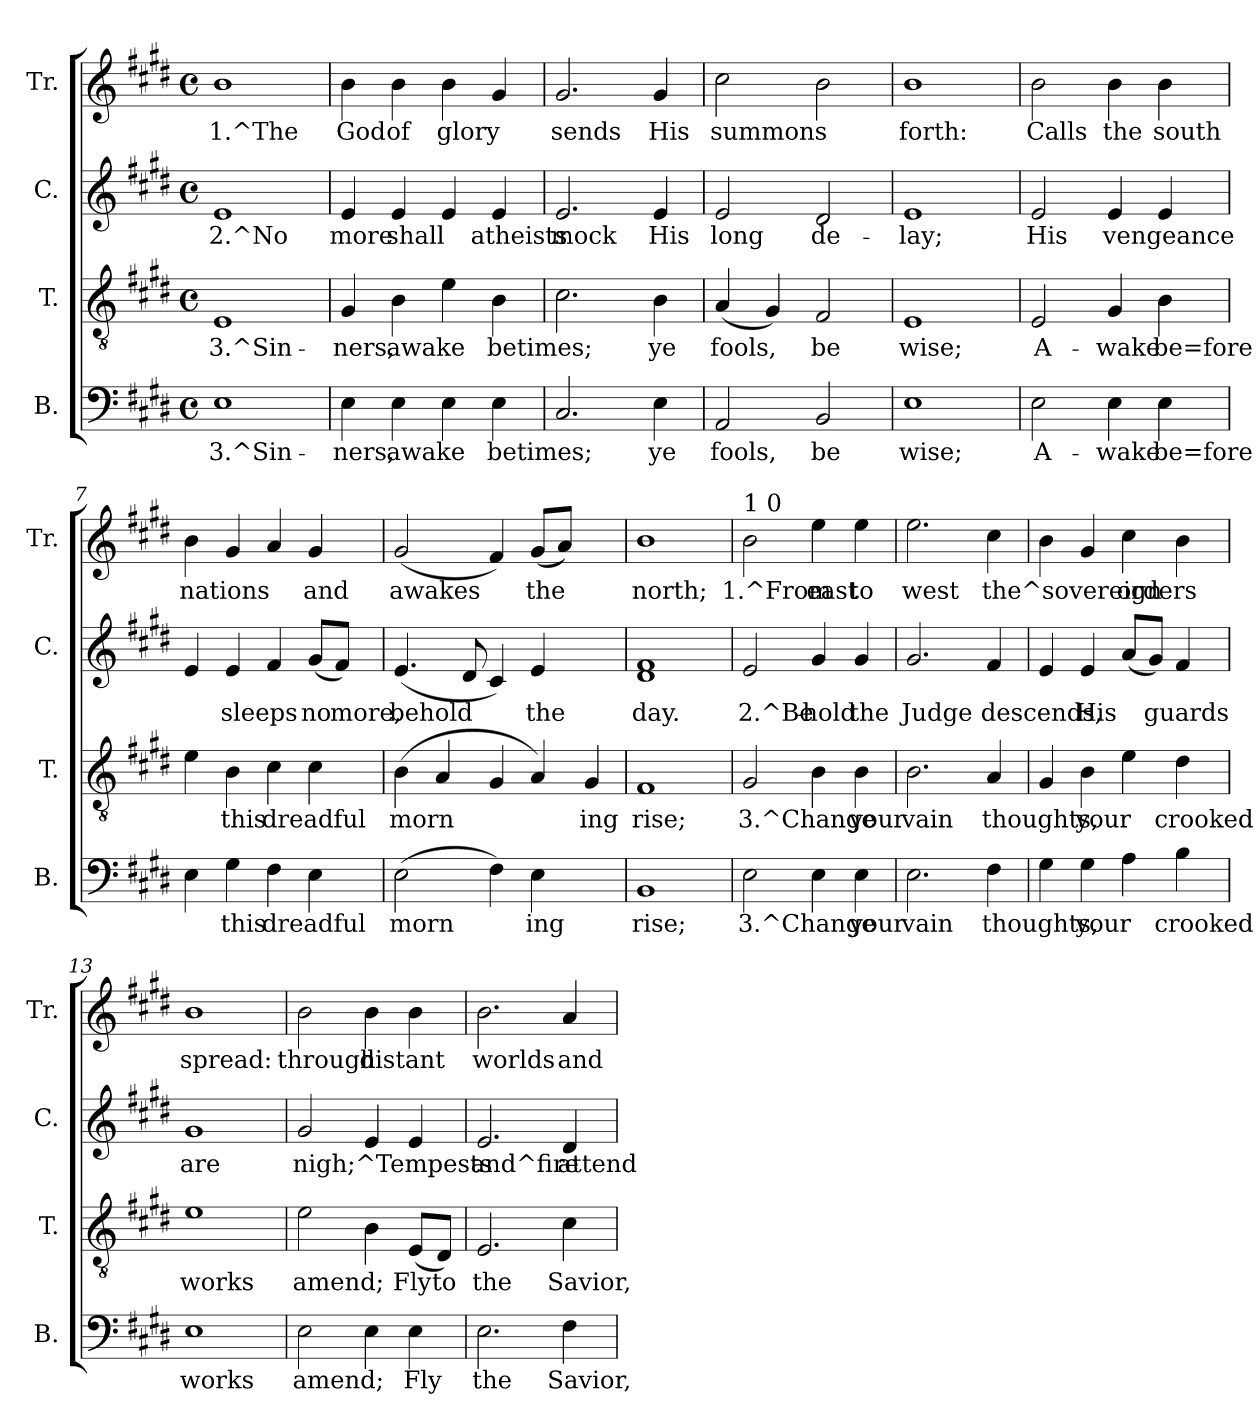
**kern	**text	**kern	**text	**kern	**text	**kern	**text
*part4	*part4	*part3	*part3	*part2	*part2	*part1	*part1
*staff4	*staff4	*staff3	*staff3	*staff2	*staff2	*staff1	*staff1
*I"B.	*	*I"T.	*	*I"C.	*	*I"Tr.	*
*I'B.	*	*I'T.	*	*I'C.	*	*I'Tr.	*
!!LO:PB:g=z
*stria5	*	*stria5	*	*stria5	*	*stria5	*
*clefF4	*	*clefGv2	*	*clefG2	*	*clefG2	*
*k[f#c#g#d#]	*	*k[f#c#g#d#]	*	*k[f#c#g#d#]	*	*k[f#c#g#d#]	*
*E:	*	*E:	*	*E:	*	*E:	*
*M4/4	*	*M4/4	*	*M4/4	*	*M4/4	*
*met(c)	*	*met(c)	*	*met(c)	*	*met(c)	*
=1	=1	=1	=1	=1	=1	=1	=1
!	!LO:LY:a:rj	!	!LO:LY:b:rj	!	!LO:LY:b:rj	!	!LO:LY:b:rj
1E	3.^Sin-	1E	3.^Sin-	1e	2.^No	1b	1.^The
=2	=2	=2	=2	=2	=2	=2	=2
!	!LO:LY:a:rj	!	!LO:LY:b:rj	!	!LO:LY:b:rj	!	!LO:LY:b:rj
4E\	-ners,	4G#/	-ners,	4e/	more	4b\	God
!	!LO:LY:a:rj	!	!LO:LY:b:rj	!	!LO:LY:b:rj	!	!LO:LY:b:rj
4E\	awake	4B\	awake	4e/	shall	4b\	of
!	!LO:LY:a:rj	!	!LO:LY:b:rj	!	!LO:LY:b:rj	!	!LO:LY:b:rj
4E\	.	4e\	.	4e/	.	4b\	glory
!	!LO:LY:a:rj	!	!LO:LY:b:rj	!	!LO:LY:b:rj	!	!LO:LY:b:rj
4E\	betimes;	4B\	betimes;	4e/	atheists	4g#/	.
=3	=3	=3	=3	=3	=3	=3	=3
!	!LO:LY:a:rj	!	!LO:LY:b:rj	!	!LO:LY:b:rj	!	!LO:LY:b:rj
2.C#/	.	2.c#\	.	2.e/	mock	2.g#/	sends
!	!LO:LY:a:rj	!	!LO:LY:b:rj	!	!LO:LY:b:rj	!	!LO:LY:b:rj
4E\	ye	4B\	ye	4e/	His	4g#/	His
=4	=4	=4	=4	=4	=4	=4	=4
!	!LO:LY:a:rj	!	!LO:LY:b:rj	!	!LO:LY:b:rj	!	!LO:LY:b:rj
2AA/	fools,	(<4A/	fools,	2e/	long	2cc#\	summons
!	!	!	!LO:LY:b:rj	!	!	!	!
.	.	4G#/)	.	.	.	.	.
!	!LO:LY:a:rj	!	!LO:LY:b:rj	!	!LO:LY:b:rj	!	!LO:LY:b:rj
2BB/	be	2F#/	be	2d#/	de-	2b\	.
=5	=5	=5	=5	=5	=5	=5	=5
!	!LO:LY:a:rj	!	!LO:LY:b:rj	!	!LO:LY:b:rj	!	!LO:LY:b:rj
1E	wise;	1E	wise;	1e	-lay;	1b	forth:
=6	=6	=6	=6	=6	=6	=6	=6
!	!LO:LY:a:rj	!	!LO:LY:b:rj	!	!LO:LY:b:rj	!	!LO:LY:b:rj
2E\	A-	2E/	A-	2e/	His	2b\	Calls
!	!LO:LY:a:rj	!	!LO:LY:b:rj	!	!LO:LY:b:rj	!	!LO:LY:b:rj
4E\	-wake	4G#/	-wake	4e/	vengeance	4b\	the
!	!LO:LY:a:rj	!	!LO:LY:b:rj	!	!LO:LY:b:rj	!	!LO:LY:b:rj
4E\	be=fore	4B\	be=fore	4e/	.	4b\	south
=7	=7	=7	=7	=7	=7	=7	=7
!	!LO:LY:a:rj	!	!LO:LY:b:rj	!	!LO:LY:b:rj	!	!LO:LY:b:rj
4E\	.	4e\	.	4e/	.	4b\	nations
!	!LO:LY:a:rj	!	!LO:LY:b:rj	!	!LO:LY:b:rj	!	!LO:LY:b:rj
4G#\	this	4B\	this	4e/	sleeps	4g#/	.
!	!LO:LY:a:rj	!	!LO:LY:b:rj	!	!LO:LY:b:rj	!	!LO:LY:b:rj
4F#\	dreadful	4c#\	dreadful	4f#/	.	4a/	.
!	!LO:LY:a:rj	!	!LO:LY:b:rj	!	!LO:LY:b:rj	!	!LO:LY:b:rj
4E\	.	4c#\	.	(<8g#/L	no	4g#/	and
!	!	!	!	!	!LO:LY:b:rj	!	!
.	.	.	.	8f#/J)	more,	.	.
=8	=8	=8	=8	=8	=8	=8	=8
!	!LO:LY:a:rj	!	!LO:LY:b:rj	!	!LO:LY:b:rj	!	!LO:LY:b:rj
(>2E\	morn-	(>4B\	morn-	(<4.e/	behold	(<2g#/	awakes
.	.	4A/	.	.	.	.	.
!	!	!	!	!	!LO:LY:b:rj	!	!
.	.	.	.	8d#/	.	.	.
!	!LO:LY:a:rj	!	!	!	!LO:LY:b:rj	!	!LO:LY:b:rj
4F#\)	--	4G#/	.	4c#/)	.	4f#/)	.
!	!LO:LY:a:rj	!	!LO:LY:b:rj	!	!LO:LY:b:rj	!	!LO:LY:b:rj
4E\	-ing	4A/)	--	4e/	the	(<8g#/L	the
!	!	!	!	!	!	!	!LO:LY:b:rj
.	.	.	.	.	.	8a/J)	.
!	!	!	!LO:LY:b:rj	!	!	!	!
4ryy	.	4G#/	-ing	4ryy	.	4ryy	.
=9	=9	=9	=9	=9	=9	=9	=9
!	!LO:LY:a:rj	!	!LO:LY:b:rj	!	!LO:LY:b:rj	!	!LO:LY:b:rj
1BB	rise;	1F#	rise;	1f# 1d#	day.	1b	north;
!!LO:LB:g=z
=10	=10	=10	=10	=10	=10	=10	=10
!	!	!	!	!	!	!LO:TX:a:t=1 0	!
!	!LO:LY:a:rj	!	!LO:LY:b:rj	!	!LO:LY:b:rj	!	!LO:LY:b:rj
2E\	3.^Change	2G#/	3.^Change	2e/	2.^Be-	2b\	1.^From
!	!LO:LY:a:rj	!	!LO:LY:b:rj	!	!LO:LY:b:rj	!	!LO:LY:b:rj
4E\	.	4B\	.	4g#/	-hold	4ee\	east
!	!LO:LY:a:rj	!	!LO:LY:b:rj	!	!LO:LY:b:rj	!	!LO:LY:b:rj
4E\	your	4B\	your	4g#/	the	4ee\	to
=11	=11	=11	=11	=11	=11	=11	=11
!	!LO:LY:a:rj	!	!LO:LY:b:rj	!	!LO:LY:b:rj	!	!LO:LY:b:rj
2.E\	vain	2.B\	vain	2.g#/	Judge	2.ee\	west
!	!LO:LY:a:rj	!	!LO:LY:b:rj	!	!LO:LY:b:rj	!	!LO:LY:b:rj
4F#\	thoughts,	4A/	thoughts,	4f#/	descends,	4cc#\	the^sovereign
=12	=12	=12	=12	=12	=12	=12	=12
!	!LO:LY:a:rj	!	!LO:LY:b:rj	!	!LO:LY:b:rj	!	!LO:LY:b:rj
4G#\	.	4G#/	.	4e/	.	4b\	.
!	!LO:LY:a:rj	!	!LO:LY:b:rj	!	!LO:LY:b:rj	!	!LO:LY:b:rj
4G#\	your	4B\	your	4e/	His	4g#/	.
!	!LO:LY:a:rj	!	!LO:LY:b:rj	!	!LO:LY:b:rj	!	!LO:LY:b:rj
4A\	.	4e\	.	(<8a/L	.	4cc#\	orders
!	!	!	!	!	!LO:LY:b:rj	!	!
.	.	.	.	8g#/J)	guards	.	.
!	!LO:LY:a:rj	!	!LO:LY:b:rj	!	!LO:LY:b:rj	!	!LO:LY:b:rj
4B\	crooked	4d#\	crooked	4f#/	.	4b\	.
=13	=13	=13	=13	=13	=13	=13	=13
!	!LO:LY:a:rj	!	!LO:LY:b:rj	!	!LO:LY:b:rj	!	!LO:LY:b:rj
1E	works	1e	works	1g#	are	1b	spread:
=14	=14	=14	=14	=14	=14	=14	=14
!	!LO:LY:a:rj	!	!LO:LY:b:rj	!	!LO:LY:b:rj	!	!LO:LY:b:rj
2E\	amend;	2e\	amend;	2g#/	nigh;^Tempests	2b\	through
!	!LO:LY:a:rj	!	!LO:LY:b:rj	!	!LO:LY:b:rj	!	!LO:LY:b:rj
4E\	.	4B\	.	4e/	.	4b\	distant
!	!LO:LY:a:rj	!	!LO:LY:b:rj	!	!LO:LY:b:rj	!	!LO:LY:b:rj
4E\	Fly	(<8E/L	Fly	4e/	.	4b\	.
!	!	!	!LO:LY:b:rj	!	!	!	!
.	.	8D#/J)	to	.	.	.	.
=15	=15	=15	=15	=15	=15	=15	=15
!	!LO:LY:a:rj	!	!LO:LY:b:rj	!	!LO:LY:b:rj	!	!LO:LY:b:rj
2.E\	the	2.E/	the	2.e/	and^fire	2.b\	worlds
!	!LO:LY:a:rj	!	!LO:LY:b:rj	!	!LO:LY:b:rj	!	!LO:LY:b:rj
4F#\	Savior,	4c#\	Savior,	4d#/	attend	4a/	and
=	=	=	=	=	=	=	=
*-	*-	*-	*-	*-	*-	*-	*-
